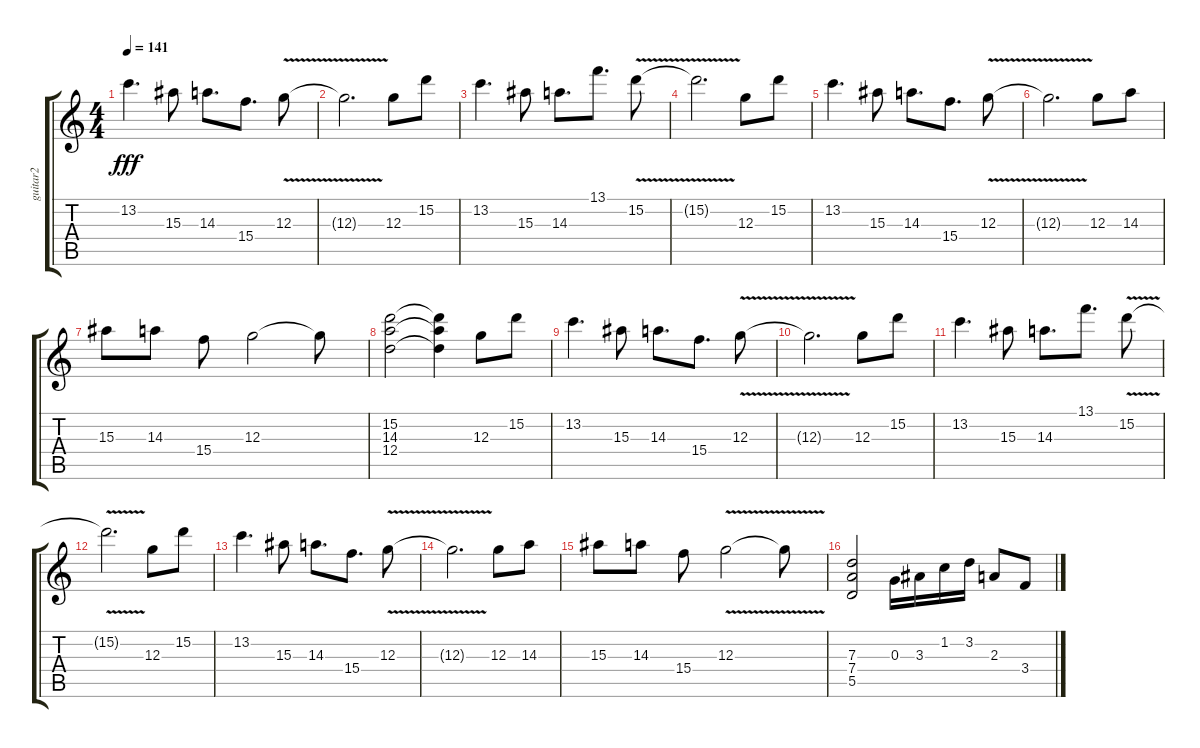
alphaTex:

\track ("guitar2" "guitar2") {instrument electricguitarclean}
\staff {score tabs}
\tuning (E4 B3 G3 D3 A2 E2) {hide}
\ts (4 4)
\tempo 141
\clef g2
\ks c
13.2.4{d dy fff} 15.3.8 14.3.8{d} 15.4.8{d} 12.3{v}.8 |
12.3{t}.2{d} 12.3.8 15.2.8 |
13.2.4{d} 15.3.8 14.3.8{d} 13.1.8{d} 15.2{v}.8 |
15.2{t}.2{d} 12.3.8 15.2.8 |
13.2.4{d} 15.3.8 14.3.8{d} 15.4.8{d} 12.3{v}.8 |
12.3{t}.2{d} 12.3.8 14.3.8 |
15.3.8 14.3.8 15.4.8 12.3.2 12.3{t}.8 |
(15.2 14.3 12.4).2 (15.2{t} 14.3{t} 12.4{t}).4 12.3.8 15.2.8 |
13.2.4{d} 15.3.8 14.3.8{d} 15.4.8{d} 12.3{v}.8 |
12.3{t}.2{d} 12.3.8 15.2.8 |
13.2.4{d} 15.3.8 14.3.8{d} 13.1.8{d} 15.2{v}.8 |
15.2{t}.2{d} 12.3.8 15.2.8 |
13.2.4{d} 15.3.8 14.3.8{d} 15.4.8{d} 12.3{v}.8 |
12.3{t}.2{d} 12.3.8 14.3.8 |
15.3.8 14.3.8 15.4.8 12.3{v}.2 12.3{t}.8 |
(7.3 7.4 5.5).2 0.3.16 3.3.16 1.2.16 3.2.16 2.3.8 3.4.8
